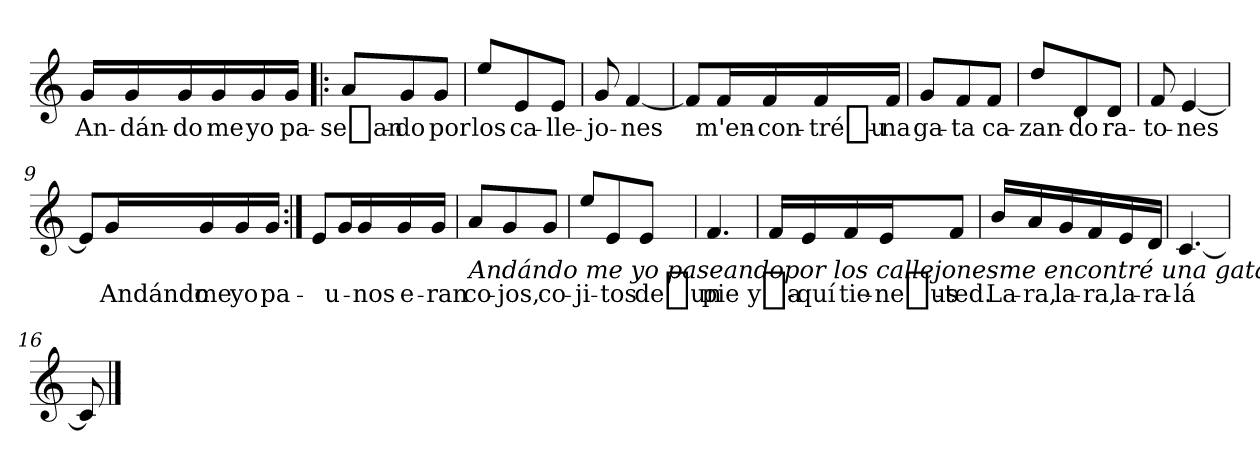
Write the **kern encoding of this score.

**kern	**text
*part1	*part1
*staff1	*staff1
*clefG2	*
*k[]	*
=1	=1
16g/LL	An-
16g/	-dán-
16g/	-do
16g/	me
16g/	yo
16g/JJ	pa-
=2!|:	=2!|:
8a/L	-se_an-
8g/	-do
8g/J	por
=3	=3
8ee/L	los
8e/	ca-
8e/J	-lle-
=4	=4
8g/	-jo-
[4f/	-nes
=5	=5
8f/L]	.
16f/L	m'en-
16f/	-con-
16f/	-tré_u-
16f/JJ	-na
!!LO:LB:g=z
=6	=6
8g/L	ga-
8f/	-ta
8f/J	ca-
=7	=7
8dd/L	-zan-
8d/	-do
8d/J	ra-
=8	=8
8f/	-to-
[4e/	-nes
=9a	=9a
8e/L]	.
16g/L	-Andándo
16g/	me
16g/	yo
16g/JJ	pa-
=9b:|!	=9b:|!
8e/L	.
16g/L	u-
16g/	-nos
16g/	e-
16g/JJ	-ran
!!LO:LB:g=z
=10	=10
!LO:TX:b:i:t=Andándo me yo paseandopor los callejonesme encontré una gatacazando ratones,unos sin orejas,otros orejones,unos sin bigotey otros muy barbones,unos sin colita,y unos muy colones,unos sin hocicoy otros hociconesunos eran cojos,cojitos de un piey aquí tiene ustedlara, lara, laralá.	!
8a/L	co-
8g/	-jos,
8g/J	co-
=11	=11
8ee/L	-ji-
8e/	-tos
8e/J	de_un
=12	=12
4.f/	pie
=13	=13
16f/LL	y_a-
16e/	-quí
16f/	tie-
16e/J	-ne_us-
8f/J	-ted.
=14	=14
16b/LL	La-
16a/	-ra,
16g/	la-
16f/	-ra,
16e/	la-
16d/JJ	-ra-
=15	=15
[4.c/	-lá
=16	=16
8c/]	.
==	==
*-	*-
